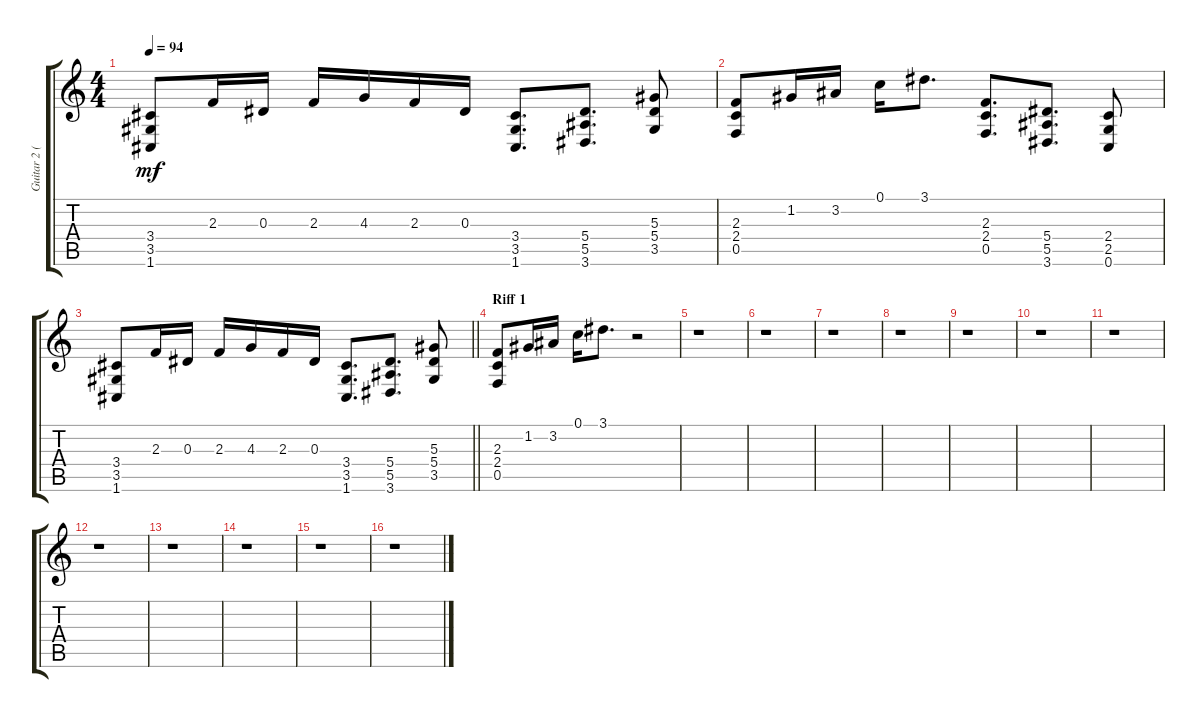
\track ("Guitar 2 (Lead)" "Guitar 2 (") {instrument distortionguitar}
\staff {score tabs}
\tuning (C4 G3 Eb3 Bb2 F2 C2) {hide}
\ts (4 4)
\tempo 94
\clef g2
\ks c
(3.4 3.5 1.6).8{dy mf} 2.3.16 0.3.16 2.3.16 4.3.16 2.3.16 0.3.16 (3.4 3.5 1.6).8{d} (5.4 5.5 3.6).8{d} (5.3 5.4 3.5).8 |
(2.3 2.4 0.5).8 1.2.16 3.2.16 0.1.16 3.1.8{d} (2.3 2.4 0.5).8{d} (5.4 5.5 3.6).8{d} (2.4 2.5 0.6).8 |
\barLineRight lightlight
(3.4 3.5 1.6).8 2.3.16 0.3.16 2.3.16 4.3.16 2.3.16 0.3.16 (3.4 3.5 1.6).8{d} (5.4 5.5 3.6).8{d} (5.3 5.4 3.5).8 |
\section ("" "Riff 1")
(2.3 2.4 0.5).8 1.2.16 3.2.16 0.1.16 3.1.8{d} r.2 |
r.1 |
r.1 |
r.1 |
r.1 |
r.1 |
r.1 |
r.1 |
r.1 |
r.1 |
r.1 |
r.1 |
r.1
